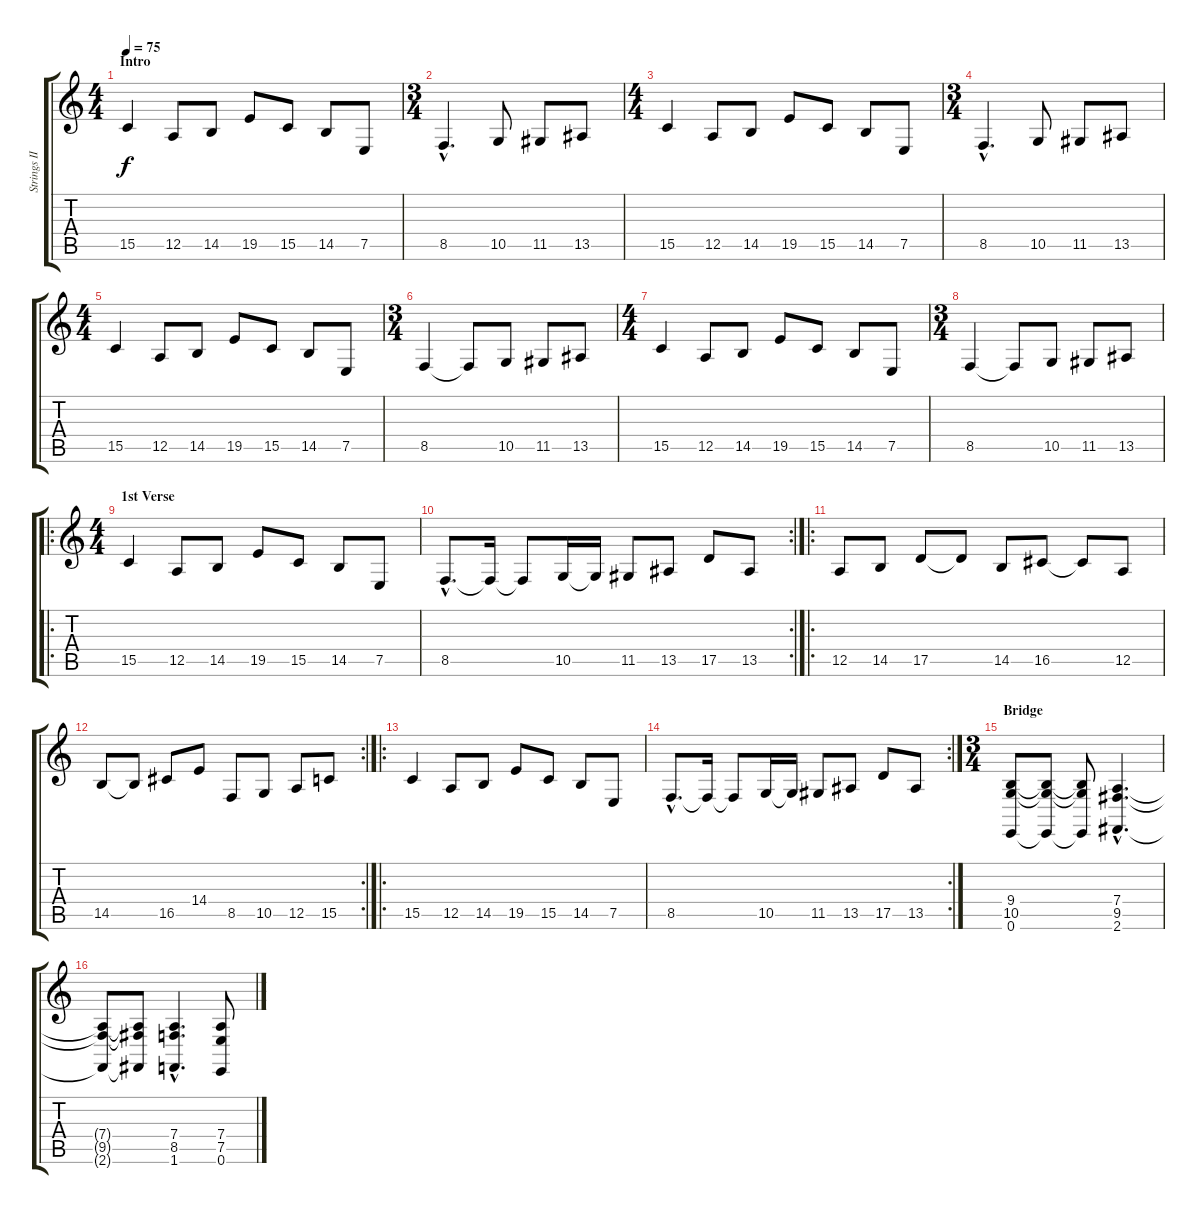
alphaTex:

\track ("Strings III" "Strings II") {instrument stringensemble1}
\staff {score tabs}
\tuning (E4 B3 G3 D3 A2 E2) {hide}
\ts (4 4)
\section ("" "Intro")
\tempo 75
\clef g2
\ks c
15.5.4{dy f instrument stringensemble1} 12.5.8 14.5.8 19.5.8 15.5.8 14.5.8 7.5.8 |
\ts (3 4)
8.5{hac}.4{d} 10.5.8 11.5.8 13.5.8 |
\ts (4 4)
15.5.4 12.5.8 14.5.8 19.5.8 15.5.8 14.5.8 7.5.8 |
\ts (3 4)
8.5{hac}.4{d} 10.5.8 11.5.8 13.5.8 |
\ts (4 4)
15.5.4 12.5.8 14.5.8 19.5.8 15.5.8 14.5.8 7.5.8 |
\ts (3 4)
8.5.4 8.5{t}.8 10.5.8 11.5.8 13.5.8 |
\ts (4 4)
15.5.4 12.5.8 14.5.8 19.5.8 15.5.8 14.5.8 7.5.8 |
\ts (3 4)
8.5.4 8.5{t}.8 10.5.8 11.5.8 13.5.8 |
\ro
\ts (4 4)
\section ("" "1st Verse")
15.5.4 12.5.8 14.5.8 19.5.8 15.5.8 14.5.8 7.5.8 |
\rc 2
8.5{hac}.8{d} 8.5{t}.16 8.5{t}.8 10.5.16 10.5{t}.16 11.5.8 13.5.8 17.5.8 13.5.8 |
\ro
12.5.8 14.5.8 17.5.8 17.5{t}.8 14.5.8 16.5.8 16.5{t}.8 12.5.8 |
\rc 2
14.5.8 14.5{t}.8 16.5.8 14.4.8 8.5.8 10.5.8 12.5.8 15.5.8 |
\ro
15.5.4 12.5.8 14.5.8 19.5.8 15.5.8 14.5.8 7.5.8 |
\rc 2
8.5{hac}.8{d} 8.5{t}.16 8.5{t}.8 10.5.16 10.5{t}.16 11.5.8 13.5.8 17.5.8 13.5.8 |
\ts (3 4)
\section ("" "Bridge")
(9.4 10.5 0.6).8 (9.4{t} 10.5{t} 0.6{t}).8 (9.4{t} 10.5{t} 0.6{t}).8 (7.4{hac} 9.5{hac} 2.6{hac}).4{d} |
(7.4{t} 9.5{t} 2.6{t}).8 (7.4{t} 9.5{t} 2.6{t}).8 (7.4{hac} 8.5{hac} 1.6{hac}).4{d} (7.4 7.5 0.6).8
